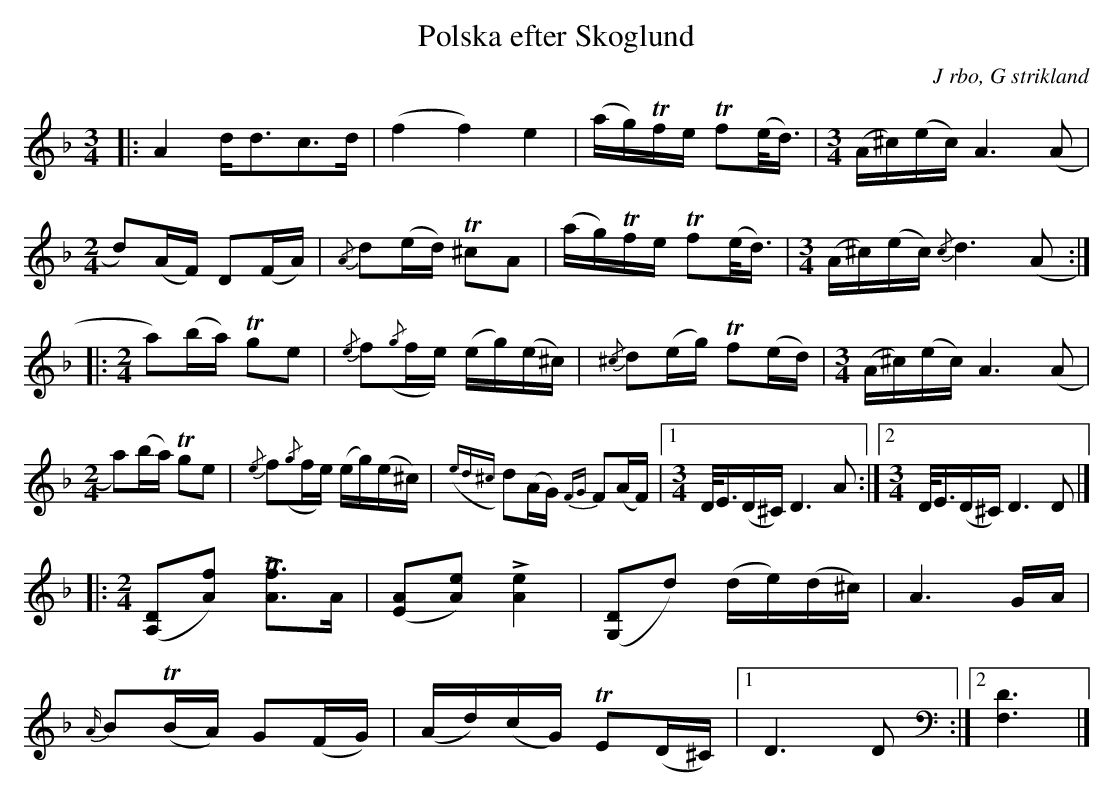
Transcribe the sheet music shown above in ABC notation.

X:1
T: Polska efter Skoglund
O: J rbo, G strikland
M: 3/4
L: 1/16
K: Dm
|:A4d2<d2c2>d2 | (f4f4) e4| (ag)Tfe Tf2(e<d) |[M:3/4] (A^c)(ec) A6 (A2 |
[M:2/4] d2)(AF) D2(FA) |{/A}d2(ed)  T^c2A2 |(ag)Tfe  Tf2(e<d) |[M:3/4] (A^c)(ec) {/c}d4>(A4:|
|:[M:2/4]a2)(ba) Tg2e2 | {/e}f2({/g}fe) (eg)(e^c) | {/^c}d2(eg) Tf2(ed) |[M:3/4] (A^c)(ec) A6 (A2|
[M:2/4] a2)(ba)  Tg2e2| {/e}f2({/g}fe) (eg)(e^c)| ({ed^c}d2)(AG)  {FG}F2(AF)|[1 [M:3/4] D<E(D^C)  D4>A4:|[2[M:3/4] D<E(D^C)  D4>D4|]
|:[M:2/4]([A,2D2][A2f2]) L[A2Tf2]>A2 | ([E2A2][A2e2]) L[A4e4] | ([G,2D2]d2) (de)(d^c) | A6GA |
{A/}B2T(BA) G2(FG) | (Ad)(cG) TE2(D^C) |[1 D4>D4 :|[2 [F,6D6] |]
